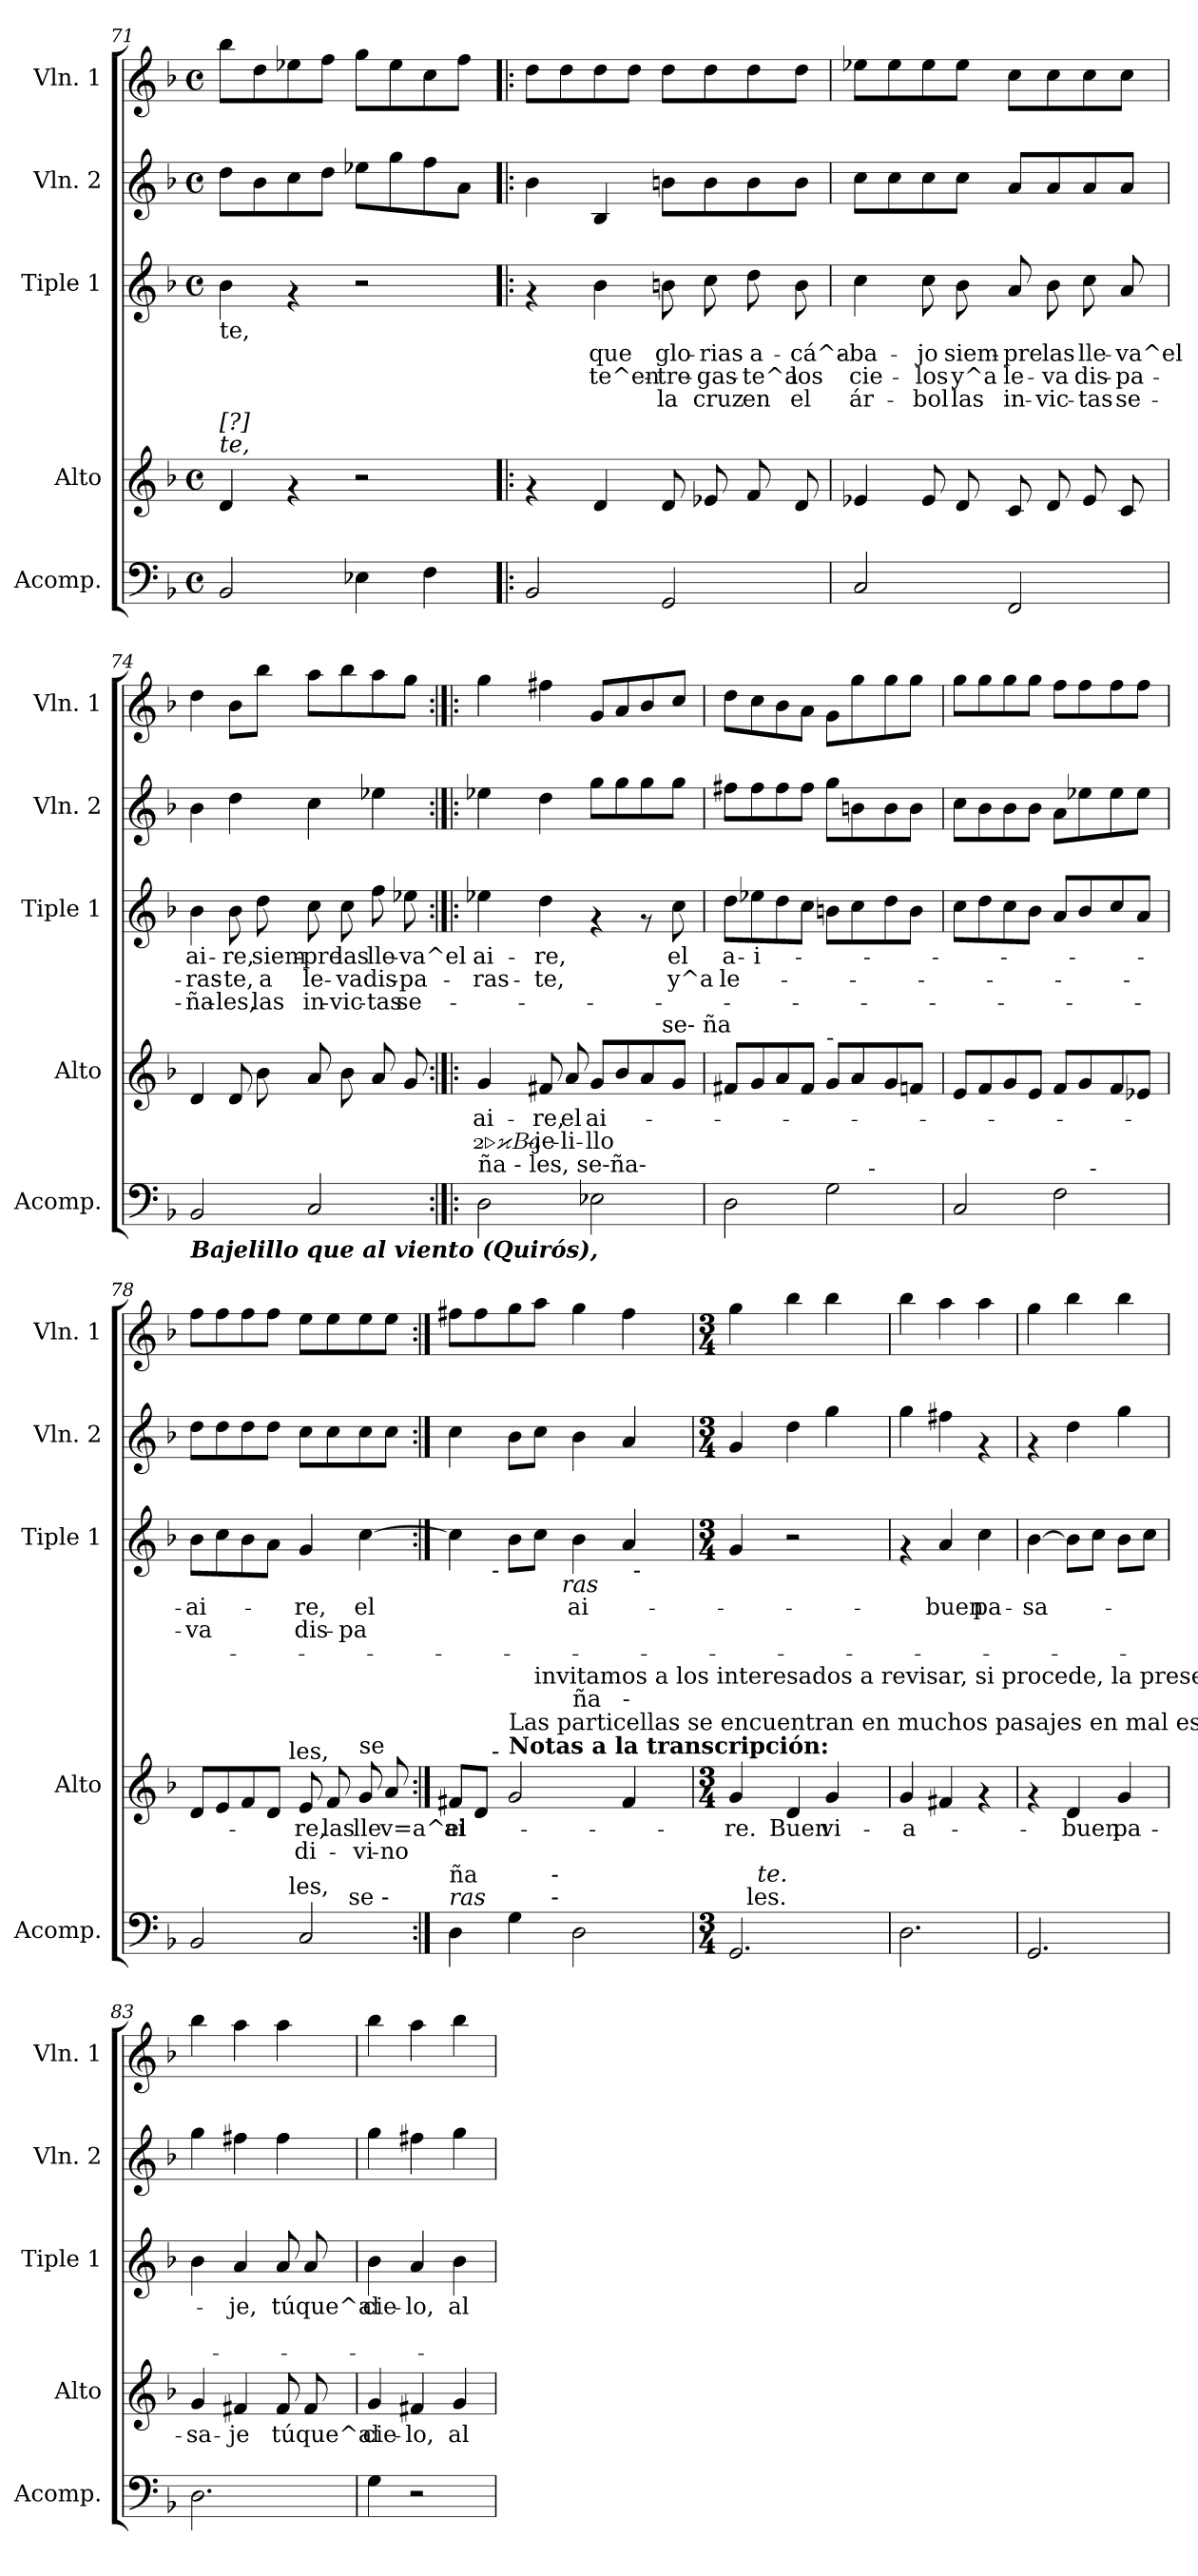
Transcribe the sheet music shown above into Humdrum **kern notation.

**kern	**kern	**text	**text	**kern	**text	**text	**text	**kern	**kern
*part5	*part4	*part4	*part4	*part3	*part3	*part3	*part3	*part2	*part1
*staff5	*staff4	*staff4	*staff4	*staff3	*staff3	*staff3	*staff3	*staff2	*staff1
*I"Acomp.	*I"Alto	*	*	*I"Tiple 1	*	*	*	*I"Vln. 2	*I"Vln. 1
*I'Acomp.	*I'Alto	*	*	*I'Tiple 1	*	*	*	*I'Vln. 2	*I'Vln. 1
*clefF4	*clefG2	*	*	*clefG2	*	*	*	*clefG2	*clefG2
*k[b-]	*k[b-]	*	*	*k[b-]	*	*	*	*k[b-]	*k[b-]
*F:	*F:	*	*	*F:	*	*	*	*F:	*F:
*M4/4	*M4/4	*	*	*M4/4	*	*	*	*M4/4	*M4/4
*met(c)	*met(c)	*	*	*met(c)	*	*	*	*met(c)	*met(c)
=71	=71	=71	=71	=71	=71	=71	=71	=71	=71
!	!	!	!	!LO:TX:b:t=te,	!	!	!	!	!
!	!LO:TX:a:i:t=te,	!	!	!	!	!	!	!	!
!	!LO:TX:a:t=[?]	!	!	!	!	!	!	!	!
2BB-/	4d/	.	.	4b-\	.	.	.	8dd\L	8bb-\L
.	.	.	.	.	.	.	.	8b-\	8dd\
.	4rf	.	.	4rf	.	.	.	8cc\	8ee-X\
.	.	.	.	.	.	.	.	8dd\J	8ff\J
4E-X\	2r	.	.	2r	.	.	.	8ee-X\L	8gg\L
.	.	.	.	.	.	.	.	8gg\	8ee-\
4F\	.	.	.	.	.	.	.	8ff\	8cc\
.	.	.	.	.	.	.	.	8a\J	8ff\J
!!LO:LB:g=z
=72!|:	=72!|:	=72!|:	=72!|:	=72!|:	=72!|:	=72!|:	=72!|:	=72!|:	=72!|:
2BB-/	4rf	.	.	4rf	.	.	.	4b-\	8dd\L
.	.	.	.	.	.	.	.	.	8dd\
!	!	!	!	!	!LO:LY:b	!LO:LY:b	!	!	!
.	4d/	.	.	4b-\	-que	-te^en-	.	4B-/	8dd\
.	.	.	.	.	.	.	.	.	8dd\J
!	!	!	!	!	!LO:LY:b	!LO:LY:b	!LO:LY:b	!	!
2GG/	8d/	.	.	8bn\	glo-	-tre-	la	8bn\L	8dd\L
!	!	!	!	!	!LO:LY:b	!LO:LY:b	!LO:LY:b	!	!
.	8e-X/	.	.	8cc\	-rias	-gas-	cruz	8b\	8dd\
!	!	!	!	!	!LO:LY:b	!LO:LY:b	!LO:LY:b	!	!
.	8f/	.	.	8dd\	a-	-te^a	en	8b\	8dd\
!	!	!	!	!	!LO:LY:b	!LO:LY:b	!LO:LY:b	!	!
.	8d/	.	.	8b\	-cá^a-	los	el	8b\J	8dd\J
=73	=73	=73	=73	=73	=73	=73	=73	=73	=73
!	!	!	!	!	!LO:LY:b	!LO:LY:b	!LO:LY:b	!	!
2C/	4e-X/	.	.	4cc\	-ba-	cie-	ár-	8cc\L	8ee-X\L
.	.	.	.	.	.	.	.	8cc\	8ee-\
!	!	!	!	!	!LO:LY:b	!LO:LY:b	!LO:LY:b	!	!
.	8e-/	.	.	8cc\	-jo	-los	-bol	8cc\	8ee-\
!	!	!	!	!	!LO:LY:b	!LO:LY:b	!LO:LY:b	!	!
.	8d/	.	.	8b-\	siem-	y^a	las	8cc\J	8ee-\J
!	!	!	!	!	!LO:LY:b	!LO:LY:b	!LO:LY:b	!	!
2FF/	8c/	.	.	8a/	-pre	le-	in-	8a/L	8cc\L
!	!	!	!	!	!LO:LY:b	!LO:LY:b	!LO:LY:b	!	!
.	8d/	.	.	8b-\	las	-va	-vic-	8a/	8cc\
!	!	!	!	!	!LO:LY:b	!LO:LY:b	!LO:LY:b	!	!
.	8e-/	.	.	8cc\	lle-	dis-	-tas	8a/	8cc\
!	!	!	!	!	!LO:LY:b	!LO:LY:b	!LO:LY:b	!	!
.	8c/	.	.	8a/	-va^el	-pa-	se-	8a/J	8cc\J
=74	=74	=74	=74	=74	=74	=74	=74	=74	=74
!LO:TX:b:Bi:t=Bajelillo que al viento (Quirós),	!	!	!	!	!	!	!	!	!
!	!	!	!	!	!LO:LY:b	!LO:LY:b	!LO:LY:b	!	!
2BB-/	4d/	.	.	4b-\	ai-	-ras-	-ña-	4b-\	4dd\
!	!	!	!	!	!LO:LY:b	!LO:LY:b	!LO:LY:b	!	!
.	8d/	.	.	8b-\	-re,	-te,	-les,	4dd\	8b-\L
!	!	!	!	!	!LO:LY:b	!LO:LY:b	!LO:LY:b	!	!
.	8b-\	.	.	8dd\	siem-	a	las	.	8bb-\J
!	!	!	!	!	!LO:LY:b	!LO:LY:b	!LO:LY:b	!	!
2C/	8a/	.	.	8cc\	-pre	le-	in-	4cc\	8aa\L
!	!	!	!	!	!LO:LY:b	!LO:LY:b	!LO:LY:b	!	!
.	8b-\	.	.	8cc\	las	-va	-vic-	.	8bb-\
!	!	!	!	!	!LO:LY:b	!LO:LY:b	!LO:LY:b	!	!
.	8a/	.	.	8ff\	lle-	dis-	-tas	4ee-X\	8aa\
!	!	!	!	!	!LO:LY:b	!LO:LY:b	!LO:LY:b	!	!
.	8g/	.	.	8ee-X\	-va^el	-pa-	se-	.	8gg\J
!!LO:PB:g=z
=75:|!|:	=75:|!|:	=75:|!|:	=75:|!|:	=75:|!|:	=75:|!|:	=75:|!|:	=75:|!|:	=75:|!|:	=75:|!|:
!	!LO:TX:a:t=ña- les,	!	!	!	!	!	!	!	!
!LO:TX:a:t=ña - les, se-ña-	!	!	!	!	!	!	!	!	!
!	!	!LO:LY:b	!LO:LY:b	!	!LO:LY:b	!LO:LY:b	!	!	!
*	*^	*	*	*	*	*	*	*	*
2D\	4g/	2ryy	-ai-	2.Ba-	4ee-X\	ai-	-ras-	.	4ee-X\	4gg\
!	!	!	!LO:LY:b	!LO:LY:b	!	!LO:LY:b	!LO:LY:b	!	!	!
.	8f#X/	.	-re,	-je-	4dd\	-re,	-te,	.	4dd\	4ff#X\
!	!	!	!LO:LY:b	!LO:LY:b	!	!	!	!	!	!
.	8a/	.	el	-li-	.	.	.	.	.	.
!	!	!	!LO:LY:b	!LO:LY:b	!	!	!	!	!	!
2E-X\	8g/L	4ryy	ai-	-llo	4rf	.	.	.	8gg\L	8g/L
.	8b-/	.	.	.	.	.	.	.	8gg\	8a/
.	8a/	16.ryy	.	.	8rf	.	.	.	8gg\	8b-/
!	!	!LO:TX:a:t=se- ña	!	!	!	!	!	!	!	!
.	.	8ryy	.	.	.	.	.	.	.	.
!	!	!	!	!	!	!LO:LY:b	!LO:LY:b	!	!	!
.	8g/J	.	.	.	8cc\	el	y^a	.	8gg\J	8cc/J
.	.	32ryy	.	.	.	.	.	.	.	.
=76	=76	=76	=76	=76	=76	=76	=76	=76	=76	=76
!	!	!	!	!	!	!LO:LY:b	!LO:LY:b	!	!	!
*^	*v	*v	*	*	*	*	*	*	*	*
2D\	2ryy	8f#X/L	.	.	8dd\L	a-	le-	.	8ff#X\L	8dd\L
!	!	!	!	!	!	!LO:LY:b	!	!	!	!
.	.	8g/	.	.	8ee-X\	-i-	.	.	8ff#\	8cc\
.	.	8a/	.	.	8dd\	.	.	.	8ff#\	8b-\
.	.	8f#/J	.	.	8cc\J	.	.	.	8ff#\J	8a\J
!	!	!LO:TX:a:t=-	!	!	!	!	!	!	!	!
2G\	8.ryy	8g/L	.	.	8bn\L	.	.	.	8gg\L	8g\L
.	.	8a/	.	.	8cc\	.	.	.	8bn\	8gg\
!	!LO:TX:a:t=-	!	!	!	!	!	!	!	!	!
.	4ryy	.	.	.	.	.	.	.	.	.
.	.	8g/	.	.	8dd\	.	.	.	8b\	8gg\
.	.	8fn/J	.	.	8b\J	.	.	.	8b\J	8gg\J
.	16ryy	.	.	.	.	.	.	.	.	.
=77	=77	=77	=77	=77	=77	=77	=77	=77	=77	=77
2C/	2ryy	8e/L	.	.	8cc\L	.	.	.	8cc\L	8gg\L
.	.	8f/	.	.	8dd\	.	.	.	8b-\	8gg\
.	.	8g/	.	.	8cc\	.	.	.	8b-\	8gg\
.	.	8e/J	.	.	8b-\J	.	.	.	8b-\J	8gg\J
2F\	8ryy	8f/L	.	.	8a/L	.	.	.	8a\L	8ff\L
.	32ryy	8g/	.	.	8b-/	.	.	.	8ee-X\	8ff\
!	!LO:TX:a:t=-	!	!	!	!	!	!	!	!	!
.	4ryy	.	.	.	.	.	.	.	.	.
.	.	8f/	.	.	8cc/	.	.	.	8ee-\	8ff\
.	.	8e-X/J	.	.	8a/J	.	.	.	8ee-\J	8ff\J
.	16.ryy	.	.	.	.	.	.	.	.	.
=78	=78	=78	=78	=78	=78	=78	=78	=78	=78	=78
!	!	!	!	!	!	!LO:LY:b	!LO:LY:b	!	!	!
*	*^	*^	*	*	*	*	*	*	*	*
2BB-/	4...ryy	2ryy	8d/L	4...ryy	.	.	8b-\L	-ai-	-va	.	8dd\L	8ff\L
.	.	.	8e/	.	.	.	8cc\	.	.	.	8dd\	8ff\
.	.	.	8f/	.	.	.	8b-\	.	.	.	8dd\	8ff\
.	.	.	8d/J	.	.	.	8a\J	.	.	.	8dd\J	8ff\J
!	!	!	!	!LO:TX:a:t=les,	!	!	!	!	!	!	!	!
!	!LO:TX:a:t=les,	!	!	!	!	!	!	!	!	!	!	!
.	2ryy	.	.	2ryy	.	.	.	.	.	.	.	.
!	!	!	!	!	!LO:LY:b	!LO:LY:b	!	!LO:LY:b	!LO:LY:b	!	!	!
2C/	.	8..ryy	8e/	.	-re,	di-	4g/	-re,	dis-	.	8cc\L	8ee\L
!	!	!	!	!	!LO:LY:b	!	!	!	!	!	!	!
.	.	.	8f/	.	las	.	.	.	.	.	8cc\	8ee\
!	!	!LO:TX:a:t=se -	!	!	!	!	!	!	!	!	!	!
.	.	4ryy	.	.	.	.	.	.	.	.	.	.
!	!	!	!LO:TX:a:t=se	!	!	!	!	!	!	!	!	!
!	!	!	!	!	!LO:LY:b	!LO:LY:b	!	!LO:LY:b	!LO:LY:b	!	!	!
.	.	.	8g/	.	lle	-vi-	[<4cc\	el	-pa	.	8cc\	8ee\
!	!	!	!	!	!LO:LY:b	!LO:LY:b	!	!	!	!	!	!
.	.	.	8a/	.	v=a^el	-no	.	.	.	.	8cc\J	8ee\J
.	32ryy	32ryy	.	32ryy	.	.	.	.	.	.	.	.
!!LO:LB:g=z
=79:|!	=79:|!	=79:|!	=79:|!	=79:|!	=79:|!	=79:|!	=79:|!	=79:|!	=79:|!	=79:|!	=79:|!	=79:|!
!LO:TX:a:i:t=ras	!	!	!	!	!	!	!	!	!	!	!	!
!LO:TX:a:t=ña	!	!	!	!	!	!	!	!	!	!	!	!
!	!	!	!	!	!LO:LY:b	!	!	!	!	!	!	!
*	*	*	*^	*	*	*	*^	*	*	*	*	*
*	*	*	*	*	*^	*	*	*	*^	*	*	*	*	*
*	*v	*v	*	*	*	*	*	*	*	*	*^	*	*	*	*	*
4D\	4..ryy	8f#X/L	8.ryy	4.ryy	2ryy	ai-	.	4cc\]	8.ryy	4...ryy	2ryy	.	.	.	4cc\	8ff#X\L
.	.	8d/J	.	.	.	.	.	.	.	.	.	.	.	.	.	8ff#\
!	!	!	!	!	!	!	!	!	!LO:TX:b:i:t=-	!	!	!	!	!	!	!
!	!	!	!LO:TX:a:t=-	!	!	!	!	!	!	!	!	!	!	!	!	!
.	.	.	2ryy	.	.	.	.	.	2ryy	.	.	.	.	.	.	.
!	!	!LO:TX:a:B:t=Notas a la transcripción&colon;	!	!	!	!	!	!	!	!	!	!	!	!	!	!
!	!	!LO:TX:t=Las particellas se encuentran en muchos pasajes en mal estado de conservación, por lo que	!	!	!	!	!	!	!	!	!	!	!	!	!	!
4G\	.	2g/	.	.	.	.	.	8b-\L	.	.	.	.	.	.	8b-\L	8gg\
!	!	!	!	!LO:TX:a:t=invitamos a los interesados a revisar, si procede, la presente transcripción.	!	!	!	!	!	!	!	!	!	!	!	!
.	.	.	.	2ryy	.	.	.	8cc\J	.	.	.	.	.	.	8cc\J	8aa\J
!	!LO:TX:a:t=-	!	!	!	!	!	!	!	!	!	!	!	!	!	!	!
!	!LO:TX:a:i:t=-	!	!	!	!	!	!	!	!	!	!	!	!	!	!	!
.	2ryy	.	.	.	.	.	.	.	.	.	.	.	.	.	.	.
!	!	!	!	!	!	!	!	!	!	!LO:TX:b:i:t=ras	!	!	!	!	!	!
.	.	.	.	.	.	.	.	.	.	2ryy	.	.	.	.	.	.
!	!	!	!	!	!LO:TX:a:t=ña	!	!	!	!	!	!	!	!	!	!	!
!	!	!	!	!	!	!	!	!	!	!	!	!LO:LY:b	!	!	!	!
2D\	.	.	.	.	2ryy	.	.	4b-\	.	.	4ryy	ai-	.	.	4b-\	4gg\
.	.	.	4ryy	.	.	.	.	.	4ryy	.	.	.	.	.	.	.
!	!	!LO:TX:a:t=-	!	!	!	!	!	!	!	!	!	!	!	!	!	!
.	.	4f#/	.	.	.	.	.	4a/	.	.	32ryy	.	.	.	4a/	4ff#\
!	!	!	!	!	!	!	!	!	!	!	!LO:TX:b:i:t=-	!	!	!	!	!
.	.	.	.	.	.	.	.	.	.	.	8..ryy	.	.	.	.	.
.	.	.	.	8ryy	.	.	.	.	.	.	.	.	.	.	.	.
.	16ryy	.	16ryy	.	.	.	.	.	16ryy	.	.	.	.	.	.	.
.	.	.	.	.	.	.	.	.	.	32ryy	.	.	.	.	.	.
*v	*v	*	*	*	*	*	*	*v	*v	*v	*v	*	*	*	*	*
*	*v	*v	*v	*v	*	*	*	*	*	*	*	*
=80	=80	=80	=80	=80	=80	=80	=80	=80	=80
*M3/4	*M3/4	*	*	*M3/4	*	*	*	*M3/4	*M3/4
*^	*^	*	*	*^	*	*	*	*	*
*	*	*	*^	*	*	*	*^	*	*	*	*	*
*	*	*	*	*^	*	*	*	*	*^	*	*	*	*	*
!	!	!	!	!	!	!	!	!LO:TX:b:i:t=te.	!	!	!	!	!	!	!	!
!	!	!LO:TX:a:t=les.	!	!	!	!	!	!	!	!	!	!	!	!	!	!
!	!	!	!	!	!	!LO:LY:b	!	!	!	!	!	!	!	!	!	!
*	*	*v	*v	*v	*v	*	*	*	*	*	*	*	*	*	*	*
*	*^	*	*	*	*v	*v	*v	*v	*	*	*	*	*
2.GG/	16ryy	16.ryy	4g/	-re.	.	4g/	.	.	.	4g/	4gg\
!	!LO:TX:a:t=les.	!	!	!	!	!	!	!	!	!	!
.	2ryy	.	.	.	.	.	.	.	.	.	.
!	!	!LO:TX:a:i:t=te.	!	!	!	!	!	!	!	!	!
.	.	2ryy	.	.	.	.	.	.	.	.	.
!	!	!	!	!LO:LY:b	!	!	!	!	!	!	!
.	.	.	4d/	Buen	.	2r	.	.	.	4dd\	4bb-\
!	!	!	!	!LO:LY:b	!	!	!	!	!	!	!
.	.	.	4g/	vi-	.	.	.	.	.	4gg\	4bb-\
.	8.ryy	.	.	.	.	.	.	.	.	.	.
.	.	8ryy	.	.	.	.	.	.	.	.	.
.	.	32ryy	.	.	.	.	.	.	.	.	.
=81	=81	=81	=81	=81	=81	=81	=81	=81	=81	=81	=81
!	!	!	!	!LO:LY:b	!	!	!	!	!	!	!
*v	*v	*v	*	*	*	*	*	*	*	*	*
2.D\	4g/	-a-	.	4rf	.	.	.	4gg\	4bb-\
!	!	!	!	!	!LO:LY:b	!	!	!	!
.	4f#X/	.	.	4a/	buen	.	.	4ff#X\	4aa\
!	!	!	!	!	!LO:LY:b	!	!	!	!
.	4rf	.	.	4cc\	pa-	.	.	4rf	4aa\
=82	=82	=82	=82	=82	=82	=82	=82	=82	=82
!	!	!	!	!	!LO:LY:b	!	!	!	!
2.GG/	4rf	.	.	[>4b-\	-sa-	.	.	4rf	4gg\
!	!	!LO:LY:b	!	!	!	!	!	!	!
.	4d/	buen	.	8b-\L]	.	.	.	4dd\	4bb-\
.	.	.	.	8cc\J	.	.	.	.	.
!	!	!LO:LY:b	!	!	!	!	!	!	!
.	4g/	pa-	.	8b-\L	.	.	.	4gg\	4bb-\
.	.	.	.	8cc\J	.	.	.	.	.
=83	=83	=83	=83	=83	=83	=83	=83	=83	=83
!	!	!LO:LY:b	!	!	!	!	!	!	!
2.D\	4g/	-sa-	.	4b-\	.	.	.	4gg\	4bb-\
!	!	!LO:LY:b	!	!	!LO:LY:b	!	!	!	!
.	4f#X/	-je	.	4a/	-je,	.	.	4ff#X\	4aa\
!	!	!LO:LY:b	!	!	!LO:LY:b	!	!	!	!
.	8f#/	tú	.	8a/	tú	.	.	4ff#\	4aa\
!	!	!LO:LY:b	!	!	!LO:LY:b	!	!	!	!
.	8f#/	que^al	.	8a/	que^al	.	.	.	.
!!LO:PB:g=z
=84	=84	=84	=84	=84	=84	=84	=84	=84	=84
!	!	!LO:LY:b	!	!	!LO:LY:b	!	!	!	!
4G\	4g/	cie-	.	4b-\	cie-	.	.	4gg\	4bb-\
!	!	!LO:LY:b	!	!	!LO:LY:b	!	!	!	!
2r	4f#X/	-lo,	.	4a/	-lo,	.	.	4ff#X\	4aa\
!	!	!LO:LY:b	!	!	!LO:LY:b	!	!	!	!
.	4g/	al	.	4b-\	al	.	.	4gg\	4bb-\
=	=	=	=	=	=	=	=	=	=
*-	*-	*-	*-	*-	*-	*-	*-	*-	*-
